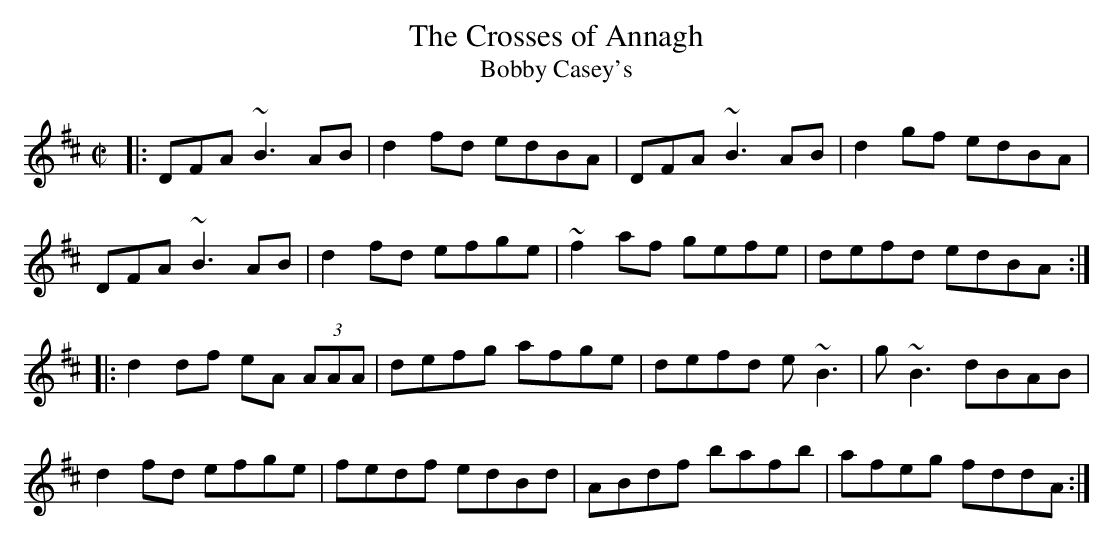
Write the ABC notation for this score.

X:1
T:Crosses of Annagh, The
T:Bobby Casey's
M:C|
K:D
|:DFA ~B3 AB|d2fd edBA|DFA ~B3 AB|d2gf edBA|
DFA ~B3 AB|d2fd efge|~f2af gefe|defd edBA:|
|:d2df eA (3AAA|defg afge|defd e~B3|g~B3 dBAB|
d2fd efge|fedf edBd|ABdf bafb|afeg fddA:|
